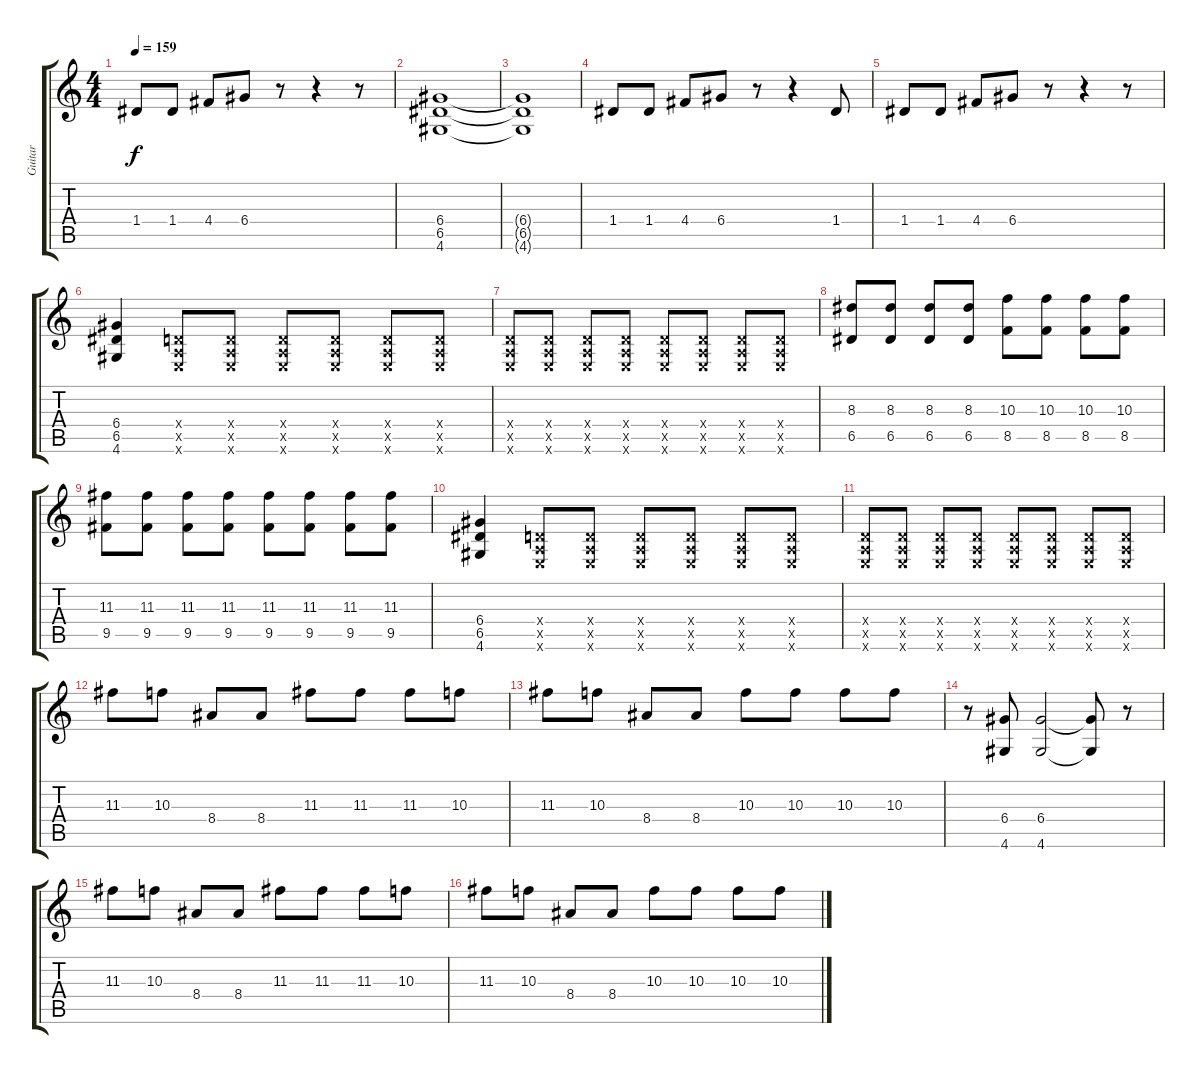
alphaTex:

\track ("Guitar" "Guitar") {instrument distortionguitar}
\staff {score tabs}
\tuning (E4 B3 G3 D3 A2 E2) {hide}
\ts (4 4)
\tempo 159
\clef g2
\ks c
1.4.8{dy f} 1.4.8 4.4.8 6.4.8 r.8 r.4 r.8 |
(6.4 6.5 4.6).1{volume 13} |
(6.4{t} 6.5{t} 4.6{t}).1 |
1.4.8{volume 7} 1.4.8 4.4.8 6.4.8 r.8 r.4 1.4.8 |
1.4.8 1.4.8 4.4.8 6.4.8 r.8 r.4 r.8 |
(6.4 6.5 4.6).4{volume 13} (0.4{x} 0.5{x} 0.6{x}).8 (0.4{x} 0.5{x} 0.6{x}).8 (0.4{x} 0.5{x} 0.6{x}).8 (0.4{x} 0.5{x} 0.6{x}).8 (0.4{x} 0.5{x} 0.6{x}).8 (0.4{x} 0.5{x} 0.6{x}).8 |
(0.4{x} 0.5{x} 0.6{x}).8 (0.4{x} 0.5{x} 0.6{x}).8 (0.4{x} 0.5{x} 0.6{x}).8 (0.4{x} 0.5{x} 0.6{x}).8 (0.4{x} 0.5{x} 0.6{x}).8 (0.4{x} 0.5{x} 0.6{x}).8 (0.4{x} 0.5{x} 0.6{x}).8 (0.4{x} 0.5{x} 0.6{x}).8 |
(8.3 6.5).8 (8.3 6.5).8 (8.3 6.5).8 (8.3 6.5).8 (10.3 8.5).8 (10.3 8.5).8 (10.3 8.5).8 (10.3 8.5).8 |
(11.3 9.5).8 (11.3 9.5).8 (11.3 9.5).8 (11.3 9.5).8 (11.3 9.5).8 (11.3 9.5).8 (11.3 9.5).8 (11.3 9.5).8 |
(6.4 6.5 4.6).4 (0.4{x} 0.5{x} 0.6{x}).8 (0.4{x} 0.5{x} 0.6{x}).8 (0.4{x} 0.5{x} 0.6{x}).8 (0.4{x} 0.5{x} 0.6{x}).8 (0.4{x} 0.5{x} 0.6{x}).8 (0.4{x} 0.5{x} 0.6{x}).8 |
(0.4{x} 0.5{x} 0.6{x}).8 (0.4{x} 0.5{x} 0.6{x}).8 (0.4{x} 0.5{x} 0.6{x}).8 (0.4{x} 0.5{x} 0.6{x}).8 (0.4{x} 0.5{x} 0.6{x}).8 (0.4{x} 0.5{x} 0.6{x}).8 (0.4{x} 0.5{x} 0.6{x}).8 (0.4{x} 0.5{x} 0.6{x}).8 |
11.3.8 10.3.8 8.4.8 8.4.8 11.3.8 11.3.8 11.3.8 10.3.8 |
11.3.8 10.3.8 8.4.8 8.4.8 10.3.8 10.3.8 10.3.8 10.3.8 |
r.8 (6.4 4.6).8 (6.4 4.6).2 (6.4{t} 4.6{t}).8 r.8 |
11.3.8 10.3.8 8.4.8 8.4.8 11.3.8 11.3.8 11.3.8 10.3.8 |
11.3.8 10.3.8 8.4.8 8.4.8 10.3.8 10.3.8 10.3.8 10.3.8
